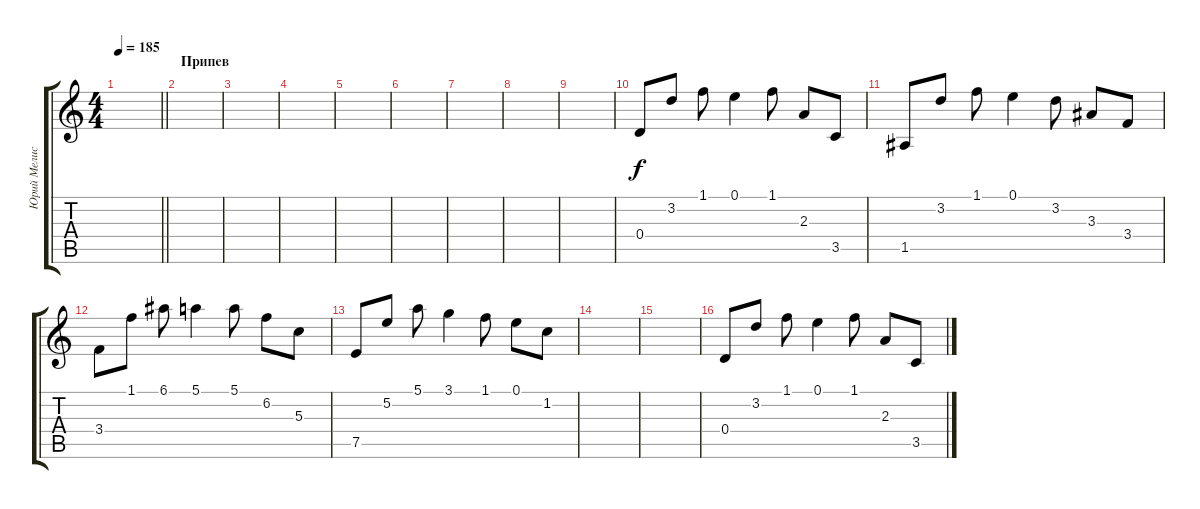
\track ("Юрий Мелисов" "Юрий Мелис") {instrument electricguitarclean}
\staff {score tabs}
\tuning (E4 B3 G3 D3 A2 E2) {hide}
\ts (4 4)
\tempo 185
\clef g2
\barLineRight lightlight
\ks c
|
\section ("" "Припев")
|
|
|
|
|
|
|
|
0.4.8 3.2.8 1.1.8 0.1.4 1.1.8 2.3.8 3.5.8 |
1.5.8 3.2.8 1.1.8 0.1.4 3.2.8 3.3.8 3.4.8 |
3.4.8 1.1.8 6.1.8 5.1.4 5.1.8 6.2.8 5.3.8 |
7.5.8 5.2.8 5.1.8 3.1.4 1.1.8 0.1.8 1.2.8 |
|
|
0.4.8 3.2.8 1.1.8 0.1.4 1.1.8 2.3.8 3.5.8
